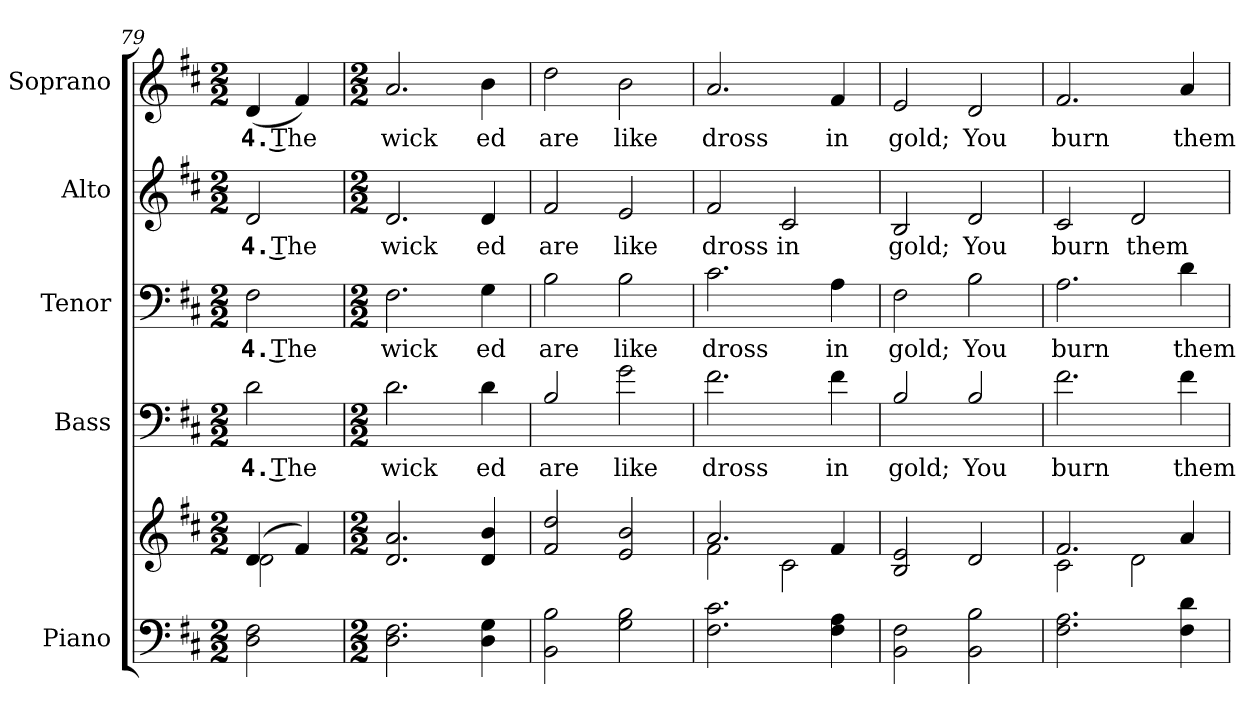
**kern	**kern	**kern	**text	**kern	**text	**kern	**text	**kern	**text
*part5	*part5	*part4	*part4	*part3	*part3	*part2	*part2	*part1	*part1
*staff6	*staff5	*staff4	*staff4	*staff3	*staff3	*staff2	*staff2	*staff1	*staff1
*I"Piano	*	*I"Bass	*	*I"Tenor	*	*I"Alto	*	*I"Soprano	*
*I'Pno.	*	*I'B.	*	*I'T.	*	*I'A.	*	*I'S.	*
*clefF4	*clefG2	*clefF4	*	*clefF4	*	*clefG2	*	*clefG2	*
*	*	*ITrd7c12	*	*	*	*	*	*	*
*k[f#c#]	*k[f#c#]	*k[f#c#]	*	*k[f#c#]	*	*k[f#c#]	*	*k[f#c#]	*
*D:	*D:	*D:	*	*D:	*	*D:	*	*D:	*
*M2/2	*M2/2	*M2/2	*	*M2/2	*	*M2/2	*	*M2/2	*
=79	=79	=79	=79	=79	=79	=79	=79	=79	=79
*	*^	*	*	*	*	*	*	*	*
!	!	!	!	!LO:LY:b:color=#000000	!	!	!	!	!	!
!	!	!	!	!	!	!LO:LY:b:color=#000000	!	!	!	!
!	!	!	!	!	!	!	!	!LO:LY:b:color=#000000	!	!
!	!	!	!	!	!	!	!	!	!	!LO:LY:b:color=#000000
2Di\ 2F#i	(4di/	2di\	2Di\	4. The	2F#i\	4. The	2di/	4. The	(4di/	4. The
.	4f#i/)	.	.	.	.	.	.	.	4f#i/)	.
*	*v	*v	*	*	*	*	*	*	*	*
=80	=80	=80	=80	=80	=80	=80	=80	=80	=80
*M2/2	*M2/2	*M2/2	*	*M2/2	*	*M2/2	*	*M2/2	*
!	!	!	!LO:LY:b:color=#000000	!	!	!	!	!	!
!	!	!	!	!	!LO:LY:b:color=#000000	!	!	!	!
!	!	!	!	!	!	!	!LO:LY:b:color=#000000	!	!
!	!	!	!	!	!	!	!	!	!LO:LY:b:color=#000000
2.Di\ 2.F#i	2.di/ 2.ai	2.Di\	wick	2.F#i\	wick	2.di/	wick	2.ai/	wick
!	!	!	!LO:LY:b:color=#000000	!	!	!	!	!	!
!	!	!	!	!	!LO:LY:b:color=#000000	!	!	!	!
!	!	!	!	!	!	!	!LO:LY:b:color=#000000	!	!
!	!	!	!	!	!	!	!	!	!LO:LY:b:color=#000000
4Di\ 4Gi	4di/ 4bi	4Di\	ed	4Gi\	ed	4di/	ed	4bi\	ed
=81	=81	=81	=81	=81	=81	=81	=81	=81	=81
!	!	!	!LO:LY:b:color=#000000	!	!	!	!	!	!
!	!	!	!	!	!LO:LY:b:color=#000000	!	!	!	!
!	!	!	!	!	!	!	!LO:LY:b:color=#000000	!	!
!	!	!	!	!	!	!	!	!	!LO:LY:b:color=#000000
2BBi\ 2Bi	2f#i/ 2ddi	2BBi/	are	2Bi\	are	2f#i/	are	2ddi\	are
!	!	!	!LO:LY:b:color=#000000	!	!	!	!	!	!
!	!	!	!	!	!LO:LY:b:color=#000000	!	!	!	!
!	!	!	!	!	!	!	!LO:LY:b:color=#000000	!	!
!	!	!	!	!	!	!	!	!	!LO:LY:b:color=#000000
2Gi\ 2Bi	2ei/ 2bi	2Gi\	like	2Bi\	like	2ei/	like	2bi\	like
=82	=82	=82	=82	=82	=82	=82	=82	=82	=82
*	*^	*	*	*	*	*	*	*	*
!	!	!	!	!LO:LY:b:color=#000000	!	!	!	!	!	!
!	!	!	!	!	!	!LO:LY:b:color=#000000	!	!	!	!
!	!	!	!	!	!	!	!	!LO:LY:b:color=#000000	!	!
!	!	!	!	!	!	!	!	!	!	!LO:LY:b:color=#000000
2.F#i\ 2.c#i	2.ai/	2f#i\	2.F#i\	dross	2.c#i\	dross	2f#i/	dross	2.ai/	dross
!	!	!	!	!	!	!	!	!LO:LY:b:color=#000000	!	!
.	.	2c#i\	.	.	.	.	2c#i/	in	.	.
!	!	!	!	!LO:LY:b:color=#000000	!	!	!	!	!	!
!	!	!	!	!	!	!LO:LY:b:color=#000000	!	!	!	!
!	!	!	!	!	!	!	!	!	!	!LO:LY:b:color=#000000
4F#i\ 4Ai	4f#i/	.	4F#i\	in	4Ai\	in	.	.	4f#i/	in
*	*v	*v	*	*	*	*	*	*	*	*
=83	=83	=83	=83	=83	=83	=83	=83	=83	=83
!	!	!	!LO:LY:b:color=#000000	!	!	!	!	!	!
!	!	!	!	!	!LO:LY:b:color=#000000	!	!	!	!
!	!	!	!	!	!	!	!LO:LY:b:color=#000000	!	!
!	!	!	!	!	!	!	!	!	!LO:LY:b:color=#000000
2BBi\ 2F#i	2Bi/ 2ei	2BBi/	gold;	2F#i\	gold;	2Bi/	gold;	2ei/	gold;
!	!	!	!LO:LY:b:color=#000000	!	!	!	!	!	!
!	!	!	!	!	!LO:LY:b:color=#000000	!	!	!	!
!	!	!	!	!	!	!	!LO:LY:b:color=#000000	!	!
!	!	!	!	!	!	!	!	!	!LO:LY:b:color=#000000
2BBi\ 2Bi	2di/	2BBi/	You	2Bi\	You	2di/	You	2di/	You
!!LO:PB:g=z
=84	=84	=84	=84	=84	=84	=84	=84	=84	=84
*	*^	*	*	*	*	*	*	*	*
!	!	!	!	!LO:LY:b:color=#000000	!	!	!	!	!	!
!	!	!	!	!	!	!LO:LY:b:color=#000000	!	!	!	!
!	!	!	!	!	!	!	!	!LO:LY:b:color=#000000	!	!
!	!	!	!	!	!	!	!	!	!	!LO:LY:b:color=#000000
2.F#i\ 2.Ai	2.f#i/	2c#i\	2.F#i\	burn	2.Ai\	burn	2c#i/	burn	2.f#i/	burn
!	!	!	!	!	!	!	!	!LO:LY:b:color=#000000	!	!
.	.	2di\	.	.	.	.	2di/	them	.	.
!	!	!	!	!LO:LY:b:color=#000000	!	!	!	!	!	!
!	!	!	!	!	!	!LO:LY:b:color=#000000	!	!	!	!
!	!	!	!	!	!	!	!	!	!	!LO:LY:b:color=#000000
4F#i\ 4di	4ai/	.	4F#i\	them	4di\	them	.	.	4ai/	them
*	*v	*v	*	*	*	*	*	*	*	*
=	=	=	=	=	=	=	=	=	=
*-	*-	*-	*-	*-	*-	*-	*-	*-	*-
